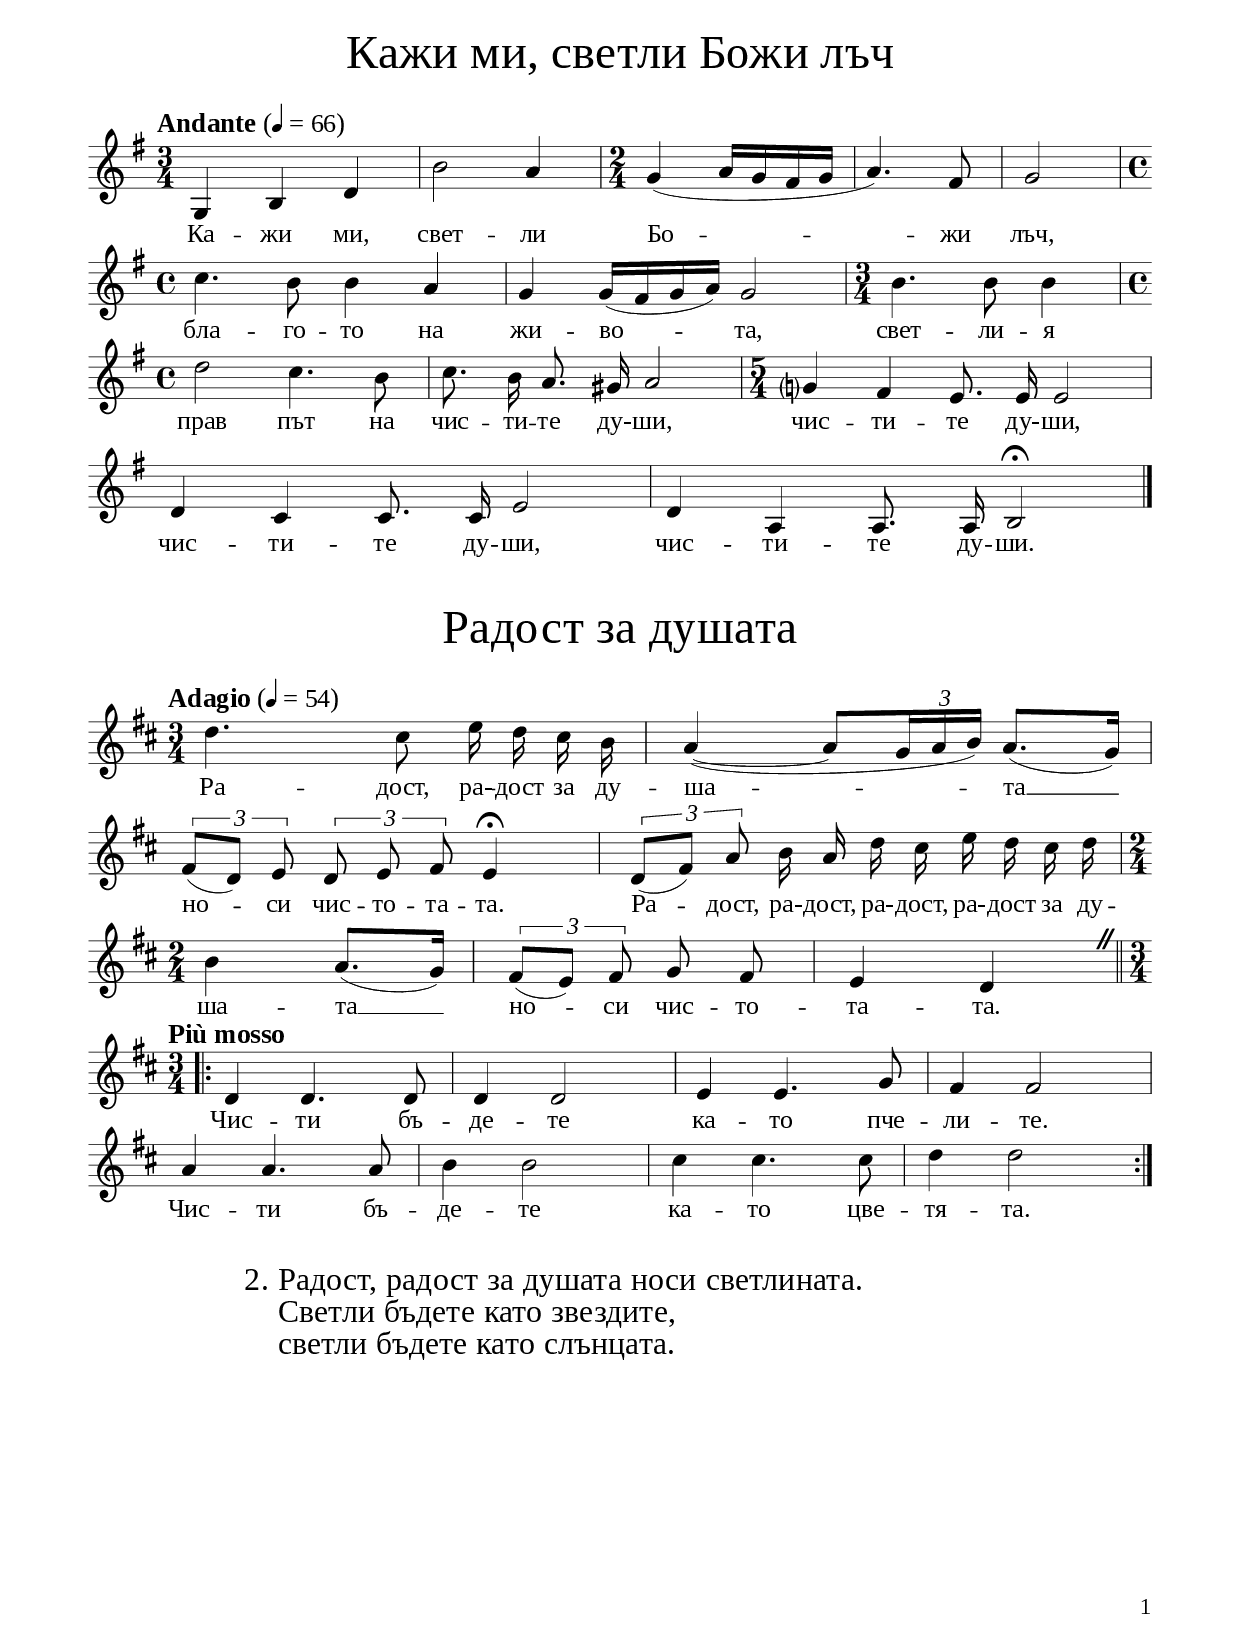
\version "2.24.3"

% include paper part and global functions
\include "include/globals.ily"

\bookpart {
  \label #'ref167_2
  \tocItem \markup "Кажи ми, светли Божи лъч"
  \paper {
    print-all-headers = ##t
    print-page-number = ##t
    print-first-page-number = ##t

    % put page numbers on the bottom
    oddHeaderMarkup = \markup ""
    evenHeaderMarkup = \markup ""
    oddFooterMarkup = \markup
    \fill-line {
      ""
      \if \should-print-page-number \fromproperty #'page:page-number-string
    }
    evenFooterMarkup = \markup
    \fill-line {
      \if \should-print-page-number \fromproperty #'page:page-number-string
      ""
    }

    left-margin = 1.5\cm
    right-margin = 1.5\cm
    top-margin = 1.6\cm
    bottom-margin = 1.2\cm
    ragged-bottom = ##t % do not spread the staves to fill the whole vertical space

    % change distance between staves
    system-system-spacing =
    #'((basic-distance . 8)
       (minimum-distance . 6)
       (padding . 1)
       (stretchability . 12))
  }
  \score {
    \include "include/score-layout.ily"

    \new Voice \absolute {
      \clef treble
      \key g \major
      \time 3/4
      \tempoFunc "Andante" 4 "66"
      \autoBeamOff
      g4  b4  d'4 | % 2
      b'2  a'4 | % 3
      \time 2/4  | % 3
      g'4 (  a'16 [  g'16  fis'16  g'16
      ] | % 4
      a'4. )  fis'8 | % 5
      g'2 \break | % 6
      \time 4/4  | % 6
      c''4.  b'8  b'4  a'4 | % 7
      g'4  g'16 ( [  fis'16  g'16  a'16
      ) ]  g'2 | % 8
      \time 3/4  | % 8
      b'4.  b'8  b'4 \break | % 9
      \time 4/4  | % 9
      d''2  c''4.  b'8 |
      c''8.  b'16  a'8.  gis'16
      a'2 | % 11
      \time 5/4  | % 11
      g'?4  fis'4  e'8.  e'16  e'2
      \break | % 12
      d'4  c'4  c'8.  c'16  e'2 | % 13
      d'4  a4  a8.  a16  b2 ^\fermata
      \bar "|."
    }

    \addlyrics {
      Ка -- жи ми, свет -- ли Бо --
      жи лъч, бла -- го -- то
      на жи -- во --   та, свет --
      ли -- я прав път на чис -- ти --
      те "ду-" -- ши, чис -- ти -- те "ду-" --
      ши, чис -- ти -- те ду -- ши, чис --
      ти -- те ду -- ши.}

      \header {
        title = \titleFunc #'ref_desc_17 "Кажи ми, светли Божи лъч" "Kaži mi, svetli Boži lăč"
      }

      \midi{}

    } % score

    \label #'ref155_1
    \tocItem \markup "Радост за душата"
    \score {
      \include "include/score-layout.ily"

      \new Voice \absolute {
        \clef treble
        \key d \major
        \time 3/4
        \tempoFunc "Adagio" 4 "54"
        \autoBeamOff
        d''4.  cis''8  e''16  d''16
        cis''16  b'16 | % 2
        a'4 ( ~  a'8 [ \once \omit TupletBracket
        \times 2/3  {
          g'16  a'16  b'16 ) ]
        }
        a'8. ( [  g'16 ) ] \break | % 3

        \times 2/3  {
          fis'8 ( [  d'8 ) ] e'8
        }

        \times 2/3  {
          d'8   e'8  fis'8
        }
        e'4 ^\fermata \noBreak | % 4

        \times 2/3  {
          d'8 ([  fis'8 ]) a'8
        }
        b'16  a'16  d''16  cis''16
        e''16  d''16  cis''16  d''16
        \break | % 5
        \time 2/4
        b'4  a'8. [(  g'16 )]
        \times 2/3  {
          fis'8 ( [  e'8 ) ] fis'8
        }
        % 6
        g'8  fis'8  e'4  d'4 \caesura \time 3/4 \break
        \bar ".|:-||"
        | % 7
        \tempo "Più mosso"
        d'4  d'4.  d'8 | % 8
        d'4  d'2 | % 9
        e'4  e'4.  g'8 |
        fis'4  fis'2 \break | % 11
        a'4  a'4.  a'8 | % 12
        b'4  b'2 | % 13
        cis''4  cis''4.  cis''8 | % 14
        d''4  d''2
        \bar ":|."

      }

      \addlyrics {
        Ра -- дост, "ра-" -- дост за ду -- ша
        --  та __  но -- си
        чис -- то -- та -- та. Ра -- дост,
        "ра-" -- дост, "ра-" -- дост, "ра-" -- дост
        за ду -- ша -- та __  но -- си
        чис -- то -- та -- та. Чис -- ти бъ --
        де -- те ка -- то пче -- ли -- те.
        Чис -- ти бъ -- де -- те ка -- то
        цве -- тя -- та.
      }

      \header {
        title = \titleFunc #'ref_desc_19 "Радост за душата" "Radost za dušata"
      }

      \midi{}

    } % score


    \markup \fontsize #bgCoupletFontSize {
      \hspace #15
      \override #`(baseline-skip . ,bgCoupletBaselineSkip) % affects space between column lines
      \column {
        \line {   2. Радост, радост за душата носи светлината. }
        \line {   "   "  Светли бъдете като звездите,}
        \line {   "   "   светли бъдете като слънцата. }

      }

    } % markup
  } % bookpart

  % Più mosso
  %
